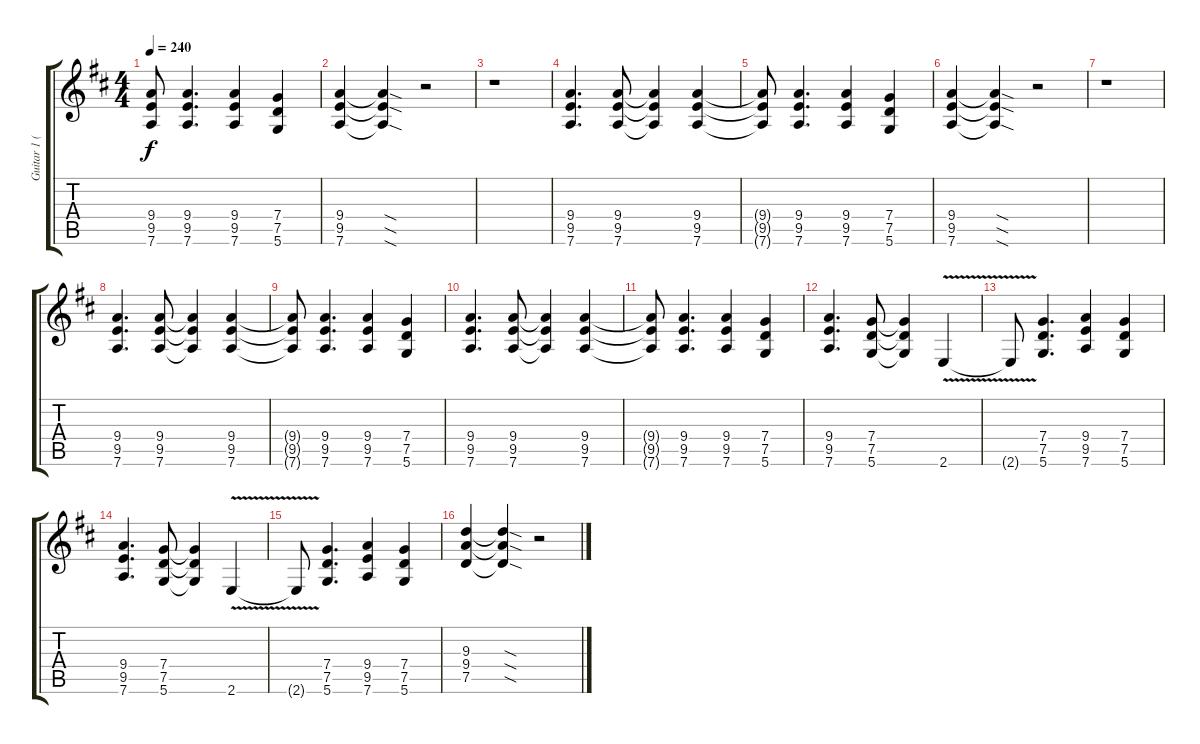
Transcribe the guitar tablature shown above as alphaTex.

\track ("Guitar 1 (Rhythm)" "Guitar 1 (") {instrument overdrivenguitar}
\staff {score tabs}
\tuning (D4 A3 F3 C3 G2 D2) {hide}
\ts (4 4)
\tempo 240
\clef g2
\ks d
(9.4{t} 9.5{t} 7.6{t}).8{dy f} (9.4 9.5 7.6).4{d} (9.4 9.5 7.6).4 (7.4 7.5 5.6).4 |
(9.4 9.5 7.6).4 (9.4{sod t} 9.5{sod t} 7.6{sod t}).4 r.2 |
r.1 |
(9.4 9.5 7.6).4{d} (9.4 9.5 7.6).8 (9.4{t} 9.5{t} 7.6{t}).4 (9.4 9.5 7.6).4 |
(9.4{t} 9.5{t} 7.6{t}).8 (9.4 9.5 7.6).4{d} (9.4 9.5 7.6).4 (7.4 7.5 5.6).4 |
(9.4 9.5 7.6).4 (9.4{sod t} 9.5{sod t} 7.6{sod t}).4 r.2 |
r.1 |
(9.4 9.5 7.6).4{d} (9.4 9.5 7.6).8 (9.4{t} 9.5{t} 7.6{t}).4 (9.4 9.5 7.6).4 |
(9.4{t} 9.5{t} 7.6{t}).8 (9.4 9.5 7.6).4{d} (9.4 9.5 7.6).4 (7.4 7.5 5.6).4 |
(9.4 9.5 7.6).4{d} (9.4 9.5 7.6).8 (9.4{t} 9.5{t} 7.6{t}).4 (9.4 9.5 7.6).4 |
(9.4{t} 9.5{t} 7.6{t}).8 (9.4 9.5 7.6).4{d} (9.4 9.5 7.6).4 (7.4 7.5 5.6).4 |
(9.4 9.5 7.6).4{d} (7.4 7.5 5.6).8 (7.4{t} 7.5{t} 5.6{t}).4 2.6{v}.4 |
2.6{t}.8 (7.4 7.5 5.6).4{d} (9.4 9.5 7.6).4 (7.4 7.5 5.6).4 |
(9.4 9.5 7.6).4{d} (7.4 7.5 5.6).8 (7.4{t} 7.5{t} 5.6{t}).4 2.6{v}.4 |
2.6{t}.8 (7.4 7.5 5.6).4{d} (9.4 9.5 7.6).4 (7.4 7.5 5.6).4 |
(9.3 9.4 7.5).4 (9.3{sod t} 9.4{sod t} 7.5{sod t}).4 r.2
